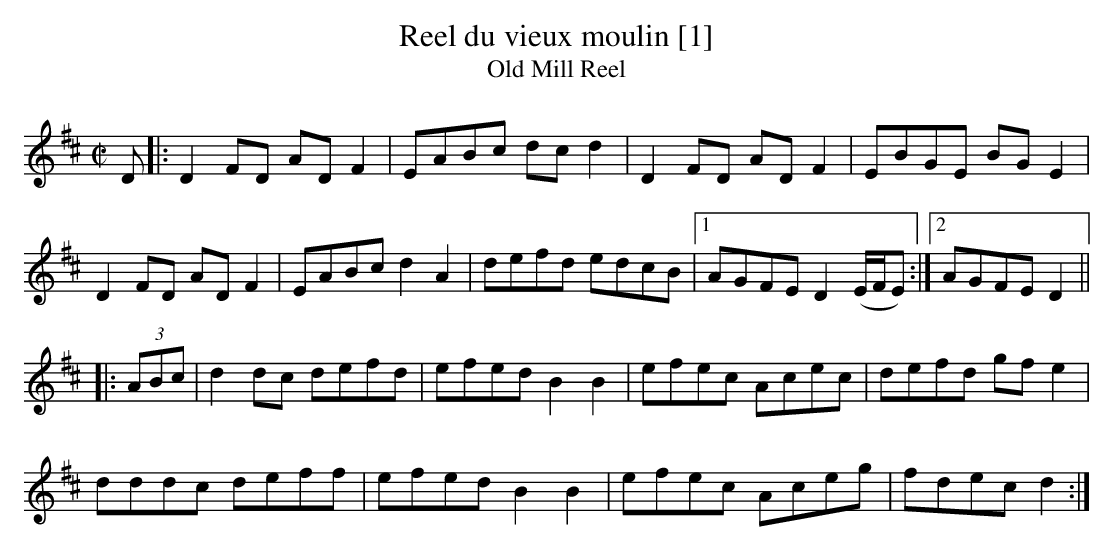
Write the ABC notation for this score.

X:1
T:Reel du vieux moulin [1]
T:Old Mill Reel
M:C|
L:1/8
K:D
D|:D2 FD ADF2|EABc dcd2|D2 FD ADF2|EBGE BGE2|
D2 FD ADF2|EABc d2A2|defd edcB|1AGFE D2 (E/F/E):|2 AGFE D2||
|:(3ABc|d2dc defd|efed B2B2|efec Acec|defd gfe2|
dddc deff|efed B2B2|efec Aceg|fdec d2:|]
